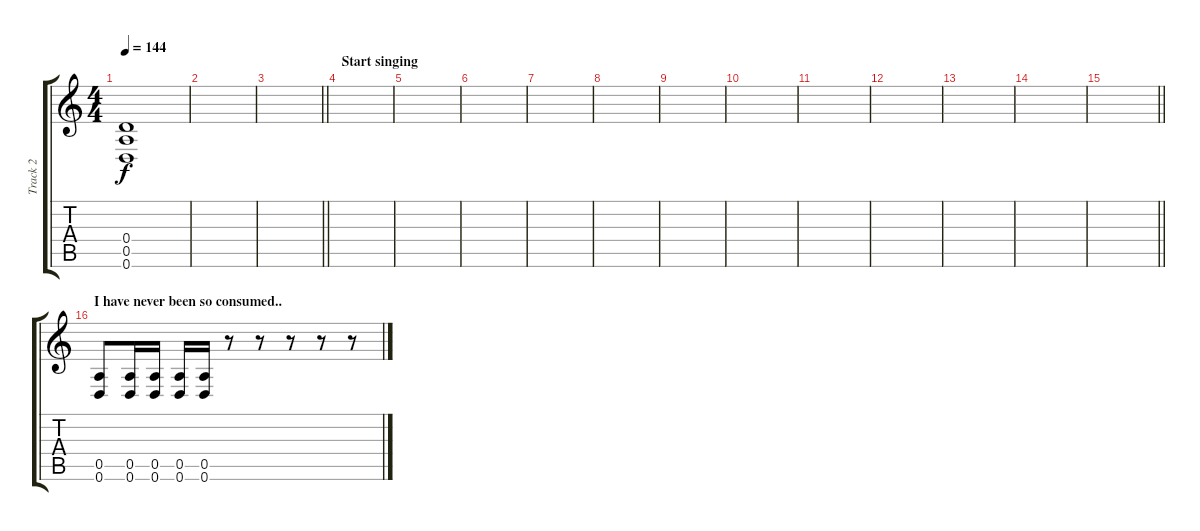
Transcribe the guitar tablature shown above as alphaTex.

\track ("Track 2" "Track 2") {instrument distortionguitar}
\staff {score tabs}
\tuning (E4 B3 G3 D3 A2 D2) {hide}
\ts (4 4)
\tempo 144
\clef g2
\ks c
(0.4{t} 0.5{t} 0.6{t}).1{dy f} |
|
\barLineRight lightlight
|
\section ("" "Start singing")
|
|
|
|
|
|
|
|
|
|
|
\barLineRight lightlight
|
\section ("" "I have never been so consumed..")
(0.5 0.6).8 (0.5 0.6).16 (0.5 0.6).16 (0.5 0.6).16 (0.5 0.6).16 r.8 r.8 r.8 r.8 r.8
